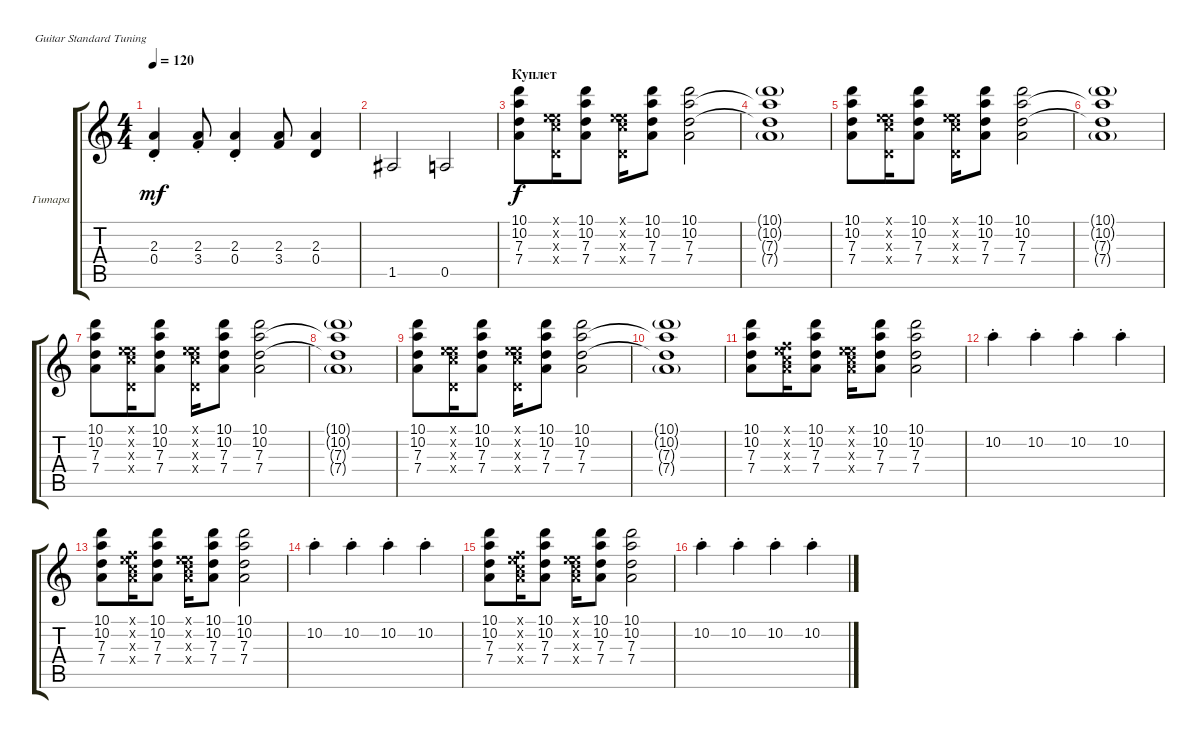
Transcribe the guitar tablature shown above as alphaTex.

\defaultSystemsLayout 4
\bracketExtendMode groupsimilarinstruments
\firstSystemTrackNameOrientation horizontal
\otherSystemsTrackNameOrientation horizontal
\track ("Ю.Каспарян (Overdrive)" "Гитара") {instrument electricguitarclean}
\staff {score tabs}
\tuning (E4 B3 G3 D3 A2 E2)
\ts (4 4)
\tempo 120
\clef g2
\ks c
(0.4 2.3{st}).4{dy mf} (3.4 2.3{st}).8 (0.4 2.3{st}).4 (3.4 2.3).8 (0.4 2.3).4 |
1.5.2 0.5.2 |
\section ("" "Куплет")
(10.2 7.3 7.4 10.1).8{dy f} (5.3{x} 5.2{x} 0.4{x} 0.1{x}).16 (7.3 10.2 7.4 10.1).8 (5.2{x} 5.3{x} 0.4{x} 0.1{x}).16 (10.2 7.3 7.4 10.1).8 (10.2 7.3 7.4 10.1).2 |
(10.2{t} 7.3{t} 7.4{g} 10.1{g}).1 |
(10.2 7.3 7.4 10.1).8 (5.3{x} 5.2{x} 0.4{x} 0.1{x}).16 (7.3 10.2 7.4 10.1).8 (5.2{x} 5.3{x} 0.4{x} 0.1{x}).16 (10.2 7.3 7.4 10.1).8 (10.2 7.3 7.4 10.1).2 |
(10.2{t} 7.3{t} 7.4{g} 10.1{g}).1 |
(10.2 7.3 7.4 10.1).8 (5.3{x} 5.2{x} 0.4{x} 0.1{x}).16 (7.3 10.2 7.4 10.1).8 (5.2{x} 5.3{x} 0.4{x} 0.1{x}).16 (10.2 7.3 7.4 10.1).8 (10.2 7.3 7.4 10.1).2 |
(10.2{t} 7.3{t} 7.4{g} 10.1{g}).1 |
(10.2 7.3 7.4 10.1).8 (5.3{x} 5.2{x} 0.4{x} 0.1{x}).16 (7.3 10.2 7.4 10.1).8 (5.2{x} 5.3{x} 0.4{x} 0.1{x}).16 (10.2 7.3 7.4 10.1).8 (10.2 7.3 7.4 10.1).2 |
(10.2{t} 7.3{t} 7.4{g} 10.1{g}).1 |
(10.2 7.3 7.4 10.1).8 (7.4{x} 5.3{x} 5.2{x} 1.1{x}).16 (7.4 7.3 10.2 10.1).8 (5.2{x} 5.3{x} 7.4{x} 0.1{x}).16 (10.2 7.3 7.4 10.1).8 (10.2 7.4 7.3 10.1).2 |
10.2{st}.4 10.2{st}.4 10.2{st}.4 10.2{st}.4 |
(10.2 7.3 7.4 10.1).8 (7.4{x} 5.3{x} 5.2{x} 1.1{x}).16 (7.4 7.3 10.2 10.1).8 (5.2{x} 5.3{x} 7.4{x} 0.1{x}).16 (10.2 7.3 7.4 10.1).8 (10.2 7.4 7.3 10.1).2 |
10.2{st}.4 10.2{st}.4 10.2{st}.4 10.2{st}.4 |
(10.2 7.3 7.4 10.1).8 (7.4{x} 5.3{x} 5.2{x} 1.1{x}).16 (7.4 7.3 10.2 10.1).8 (5.2{x} 5.3{x} 7.4{x} 0.1{x}).16 (10.2 7.3 7.4 10.1).8 (10.2 7.4 7.3 10.1).2 |
10.2{st}.4 10.2{st}.4 10.2{st}.4 10.2{st}.4
